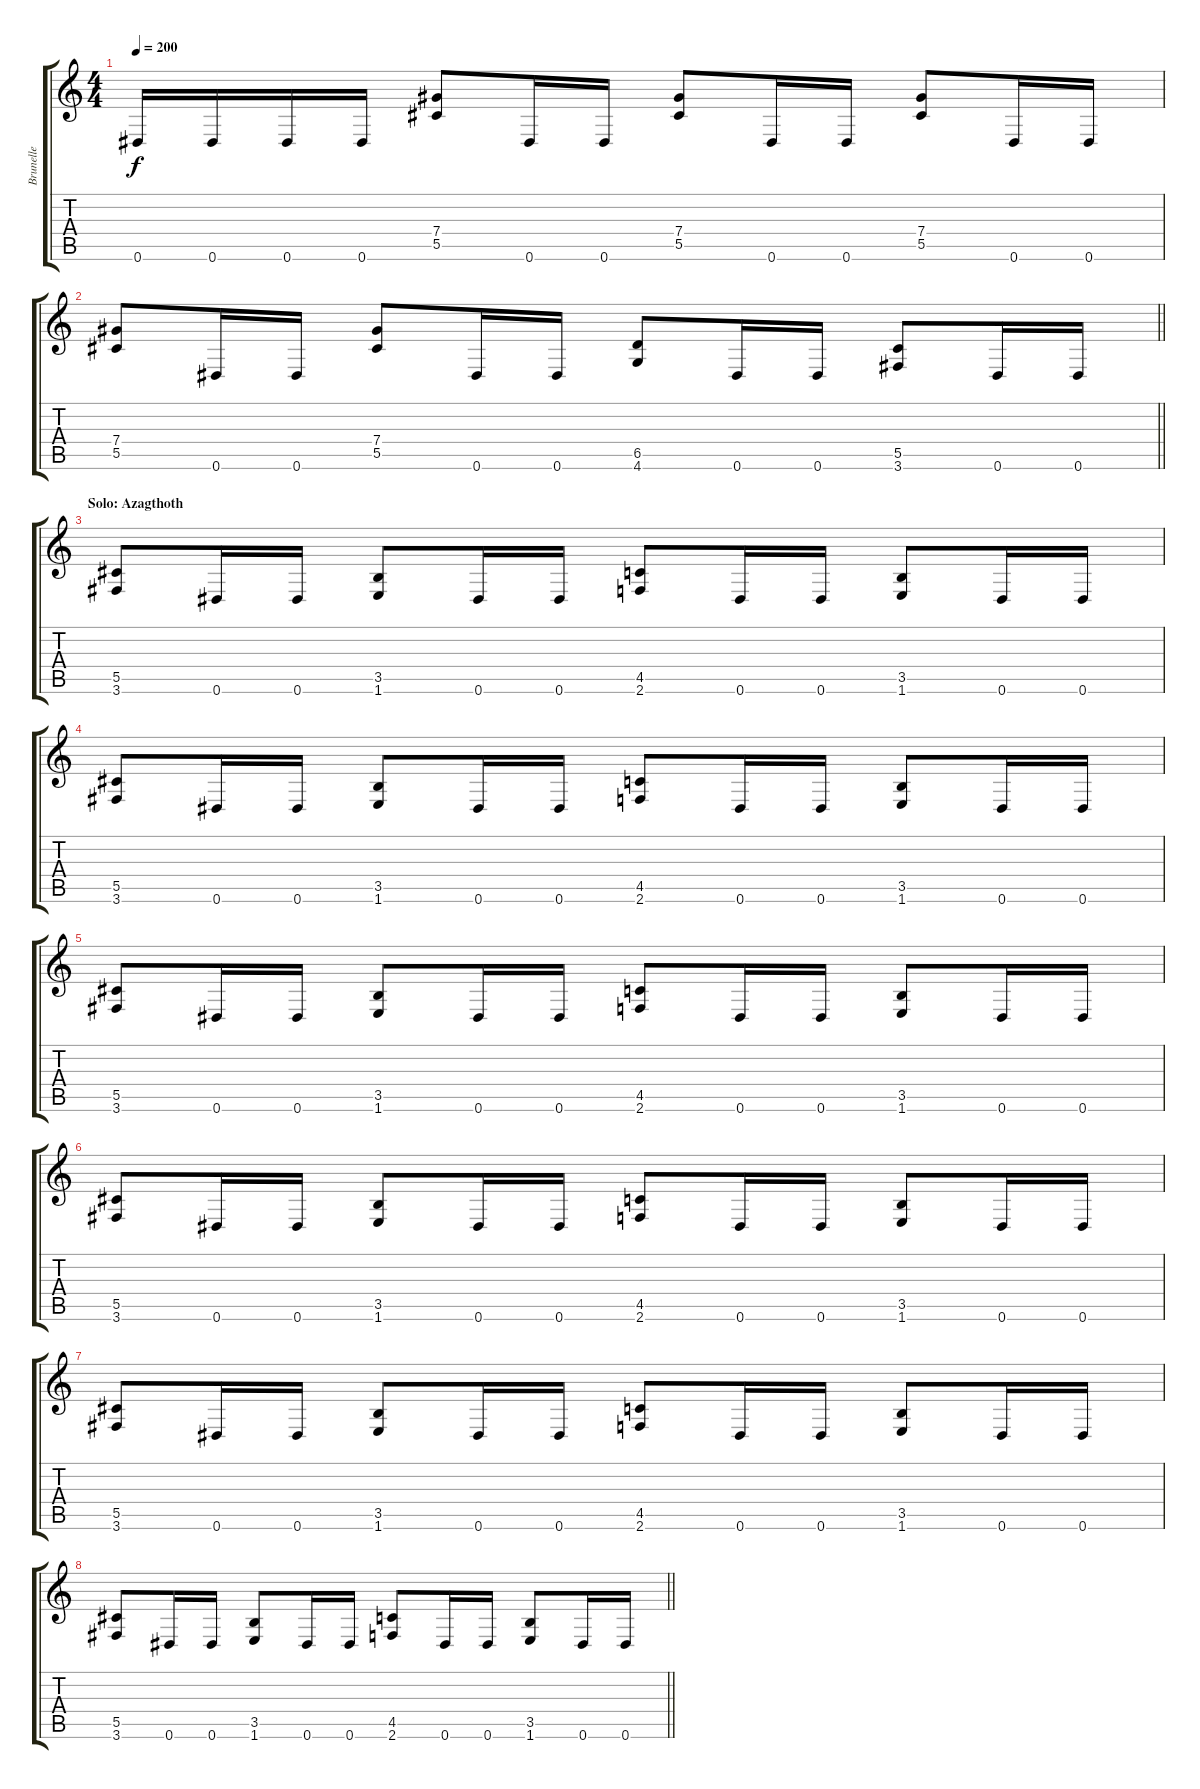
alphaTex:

\track ("Brunelle" "Brunelle") {instrument distortionguitar}
\staff {score tabs}
\tuning (Eb4 Bb3 Gb3 Db3 Ab2 Eb2) {hide}
\ts (4 4)
\tempo 200
\clef g2
\ks c
0.6.16{dy f} 0.6.16 0.6.16 0.6.16 (7.4 5.5).8 0.6.16 0.6.16 (7.4 5.5).8 0.6.16 0.6.16 (7.4 5.5).8 0.6.16 0.6.16 |
\barLineRight lightlight
(7.4 5.5).8 0.6.16 0.6.16 (7.4 5.5).8 0.6.16 0.6.16 (6.5 4.6).8 0.6.16 0.6.16 (5.5 3.6).8 0.6.16 0.6.16 |
\section ("" "Solo: Azagthoth")
(5.5 3.6).8 0.6.16 0.6.16 (3.5 1.6).8 0.6.16 0.6.16 (4.5 2.6).8 0.6.16 0.6.16 (3.5 1.6).8 0.6.16 0.6.16 |
(5.5 3.6).8 0.6.16 0.6.16 (3.5 1.6).8 0.6.16 0.6.16 (4.5 2.6).8 0.6.16 0.6.16 (3.5 1.6).8 0.6.16 0.6.16 |
(5.5 3.6).8 0.6.16 0.6.16 (3.5 1.6).8 0.6.16 0.6.16 (4.5 2.6).8 0.6.16 0.6.16 (3.5 1.6).8 0.6.16 0.6.16 |
(5.5 3.6).8 0.6.16 0.6.16 (3.5 1.6).8 0.6.16 0.6.16 (4.5 2.6).8 0.6.16 0.6.16 (3.5 1.6).8 0.6.16 0.6.16 |
(5.5 3.6).8 0.6.16 0.6.16 (3.5 1.6).8 0.6.16 0.6.16 (4.5 2.6).8 0.6.16 0.6.16 (3.5 1.6).8 0.6.16 0.6.16 |
\barLineRight lightlight
(5.5 3.6).8 0.6.16 0.6.16 (3.5 1.6).8 0.6.16 0.6.16 (4.5 2.6).8 0.6.16 0.6.16 (3.5 1.6).8 0.6.16 0.6.16
